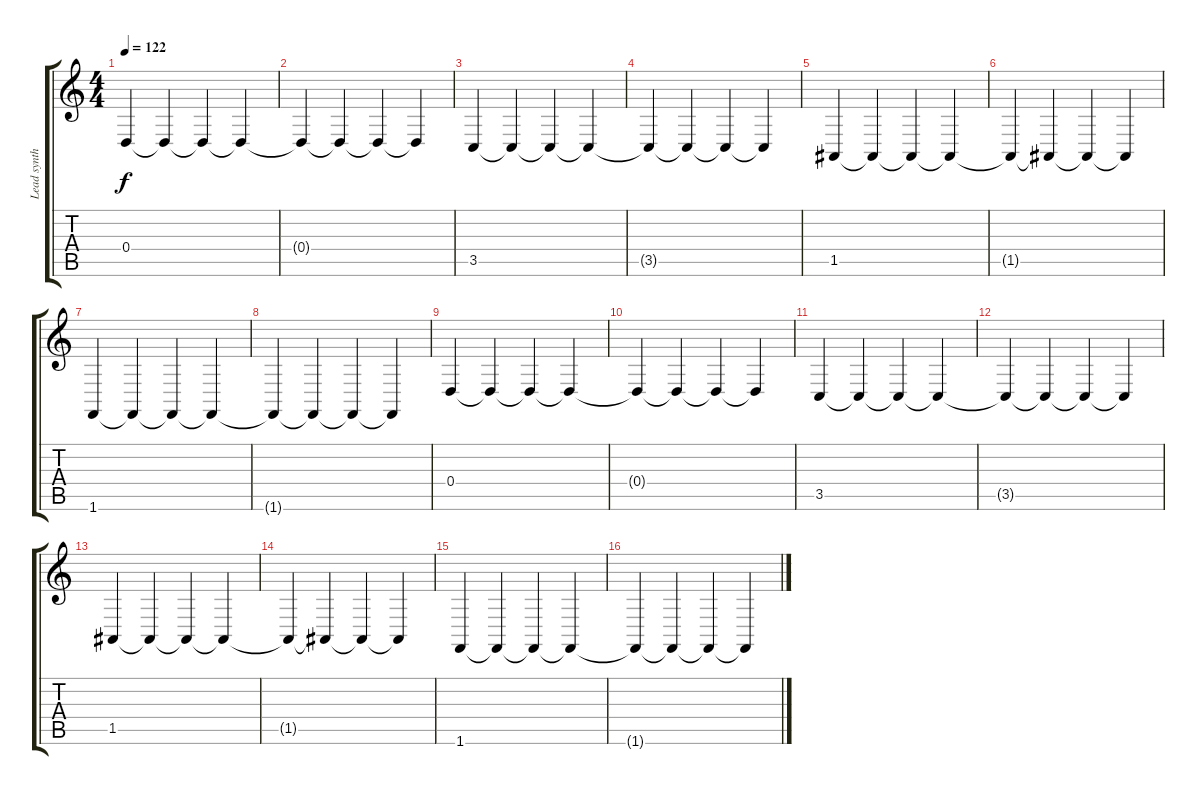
\track ("Lead synth" "Lead synth") {instrument synthstrings2}
\staff {score tabs}
\tuning (E4 B3 G3 D3 A2 E2) {hide}
\ts (4 4)
\tempo 122
\clef g2
\ks c
0.4.4{dy f instrument synthstrings2} 0.4{t}.4 0.4{t}.4 0.4{t}.4 |
0.4{t}.4 0.4{t}.4 0.4{t}.4 0.4{t}.4 |
3.5.4 3.5{t}.4 3.5{t}.4 3.5{t}.4 |
3.5{t}.4 3.5{t}.4 3.5{t}.4 3.5{t}.4 |
1.5.4 1.5{t}.4 1.5{t}.4 1.5{t}.4 |
1.5{t}.4 1.5{t}.4 1.5{t}.4 1.5{t}.4 |
1.6.4 1.6{t}.4 1.6{t}.4 1.6{t}.4 |
1.6{t}.4 1.6{t}.4 1.6{t}.4 1.6{t}.4 |
0.4.4 0.4{t}.4 0.4{t}.4 0.4{t}.4 |
0.4{t}.4 0.4{t}.4 0.4{t}.4 0.4{t}.4 |
3.5.4 3.5{t}.4 3.5{t}.4 3.5{t}.4 |
3.5{t}.4 3.5{t}.4 3.5{t}.4 3.5{t}.4 |
1.5.4 1.5{t}.4 1.5{t}.4 1.5{t}.4 |
1.5{t}.4 1.5{t}.4 1.5{t}.4 1.5{t}.4 |
1.6.4 1.6{t}.4 1.6{t}.4 1.6{t}.4 |
1.6{t}.4 1.6{t}.4 1.6{t}.4 1.6{t}.4
